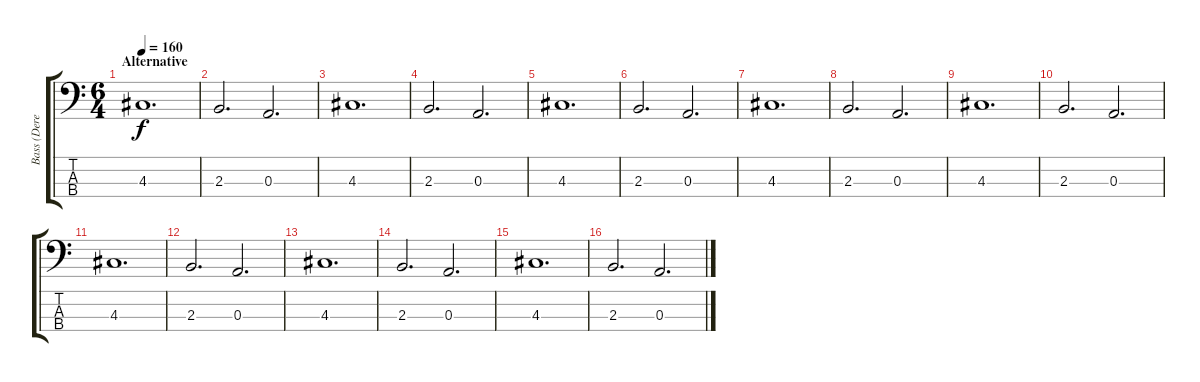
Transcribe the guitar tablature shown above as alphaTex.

\track ("Bass (Derek Doherty)" "Bass (Dere") {instrument electricbasspick}
\staff {score tabs}
\tuning (G2 D2 A1 E1) {hide}
\ts (6 4)
\section ("" "Alternative")
\tempo 160
\clef f4
\ks c
4.3.1{d dy f} |
2.3.2{d} 0.3.2{d} |
4.3.1{d} |
2.3.2{d} 0.3.2{d} |
4.3.1{d} |
2.3.2{d} 0.3.2{d} |
4.3.1{d} |
2.3.2{d} 0.3.2{d} |
4.3.1{d} |
2.3.2{d} 0.3.2{d} |
4.3.1{d} |
2.3.2{d} 0.3.2{d} |
4.3.1{d} |
2.3.2{d} 0.3.2{d} |
4.3.1{d} |
2.3.2{d} 0.3.2{d}
